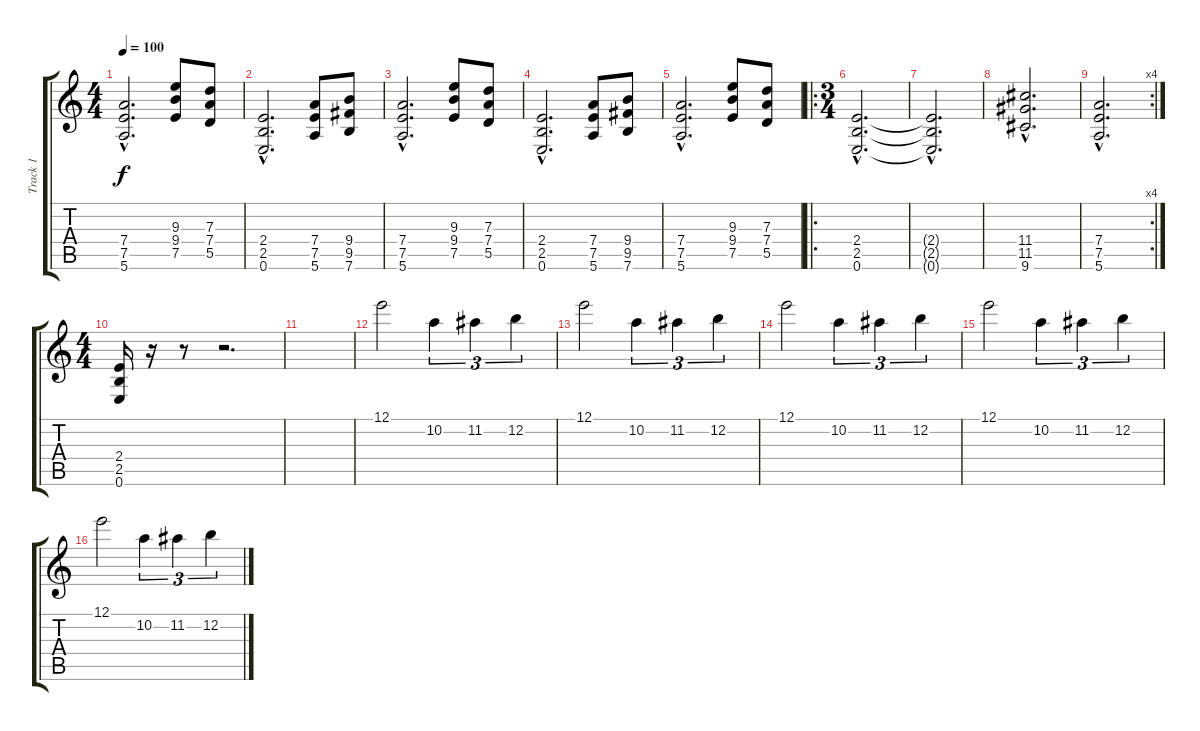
\track ("Track 1" "Track 1") {instrument distortionguitar}
\staff {score tabs}
\tuning (E4 B3 G3 D3 A2 E2) {hide}
\ts (4 4)
\tempo 100
\clef g2
\ks c
(7.4{hac} 7.5{hac} 5.6{hac}).2{d dy f} (9.3 9.4 7.5).8 (7.3 7.4 5.5).8 |
(2.4{hac} 2.5{hac} 0.6{hac}).2{d} (7.4 7.5 5.6).8 (9.4 9.5 7.6).8 |
(7.4{hac} 7.5{hac} 5.6{hac}).2{d} (9.3 9.4 7.5).8 (7.3 7.4 5.5).8 |
(2.4{hac} 2.5{hac} 0.6{hac}).2{d} (7.4 7.5 5.6).8 (9.4 9.5 7.6).8 |
(7.4{hac} 7.5{hac} 5.6{hac}).2{d} (9.3 9.4 7.5).8 (7.3 7.4 5.5).8 |
\ro
\ts (3 4)
(2.4{hac} 2.5{hac} 0.6{hac}).2{d} |
(2.4{hac t} 2.5{hac t} 0.6{hac t}).2{d} |
(11.4{hac} 11.5{hac} 9.6{hac}).2{d} |
\rc 4
(7.4{hac} 7.5{hac} 5.6{hac}).2{d} |
\ts (4 4)
(2.4 2.5 0.6).16 r.16 r.8 r.2{d} |
|
12.1.2 10.2.4{tu (3 2)} 11.2.4{tu (3 2)} 12.2.4{tu (3 2)} |
12.1.2 10.2.4{tu (3 2)} 11.2.4{tu (3 2)} 12.2.4{tu (3 2)} |
12.1.2 10.2.4{tu (3 2)} 11.2.4{tu (3 2)} 12.2.4{tu (3 2)} |
12.1.2 10.2.4{tu (3 2)} 11.2.4{tu (3 2)} 12.2.4{tu (3 2)} |
12.1.2 10.2.4{tu (3 2)} 11.2.4{tu (3 2)} 12.2.4{tu (3 2)}
